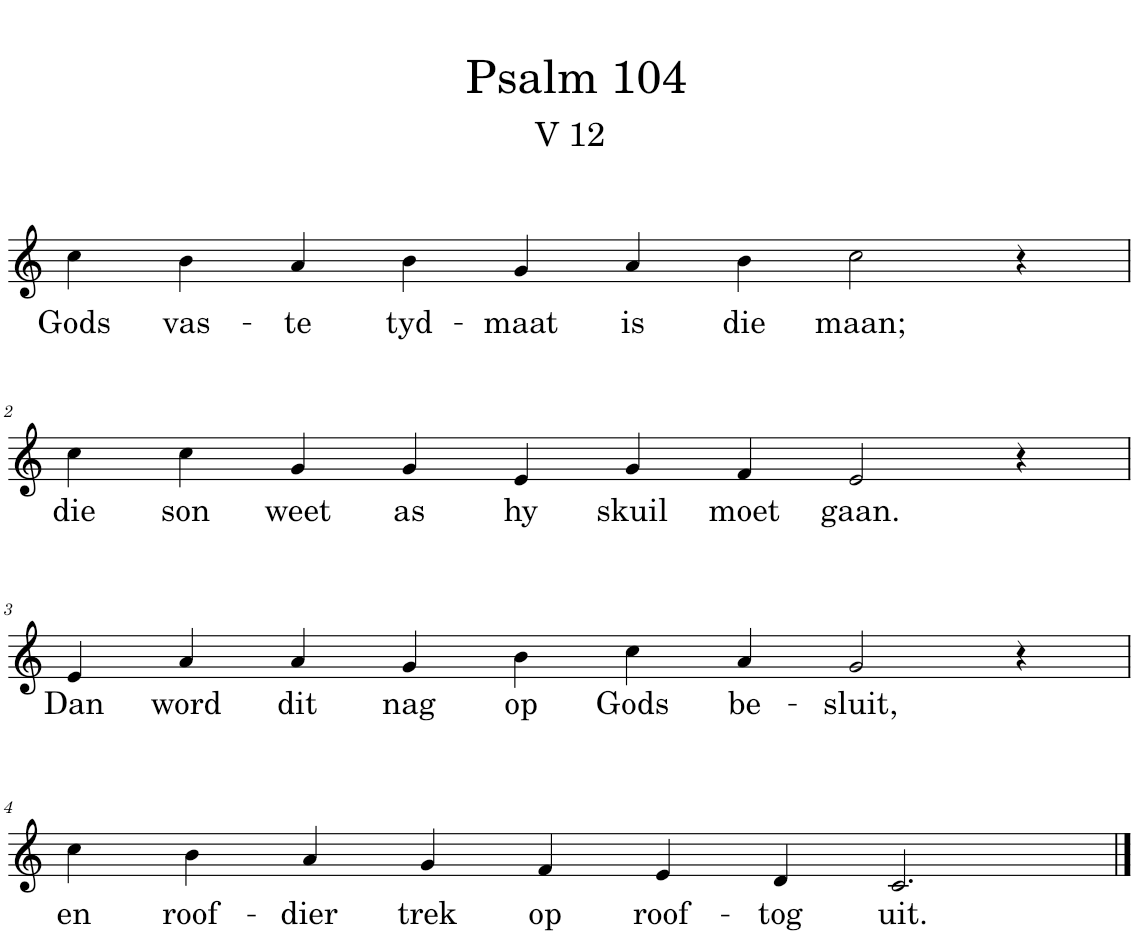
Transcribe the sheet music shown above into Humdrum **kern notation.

**kern	**text
*part1	*part1
*staff1	*staff1
*I"Pipe Organ	*
*I'Org.	*
*clefG2	*
*k[]	*
*M10/4	*
=1	=1
!	!LO:LY:b
4cc\	Gods
!	!LO:LY:b
4b\	vas-
!	!LO:LY:b
4a/	-te
!	!LO:LY:b
4b\	tyd-
!	!LO:LY:b
4g/	-maat
!	!LO:LY:b
4a/	is
!	!LO:LY:b
4b\	die
!	!LO:LY:b
2cc\	maan;
4r	.
!!LO:LB:g=z
=2	=2
!	!LO:LY:b
4cc\	die
!	!LO:LY:b
4cc\	son
!	!LO:LY:b
4g/	weet
!	!LO:LY:b
4g/	as
!	!LO:LY:b
4e/	hy
!	!LO:LY:b
4g/	skuil
!	!LO:LY:b
4f/	moet
!	!LO:LY:b
2e/	gaan.
4r	.
!!LO:LB:g=z
=3	=3
!	!LO:LY:b
4e/	Dan
!	!LO:LY:b
4a/	word
!	!LO:LY:b
4a/	dit
!	!LO:LY:b
4g/	nag
!	!LO:LY:b
4b\	op
!	!LO:LY:b
4cc\	Gods
!	!LO:LY:b
4a/	be-
!	!LO:LY:b
2g/	-sluit,
4r	.
!!LO:LB:g=z
=4	=4
!	!LO:LY:b
4cc\	en
!	!LO:LY:b
4b\	roof-
!	!LO:LY:b
4a/	-dier
!	!LO:LY:b
4g/	trek
!	!LO:LY:b
4f/	op
!	!LO:LY:b
4e/	roof-
!	!LO:LY:b
4d/	-tog
!	!LO:LY:b
2.c/	uit.
==	==
*-	*-
